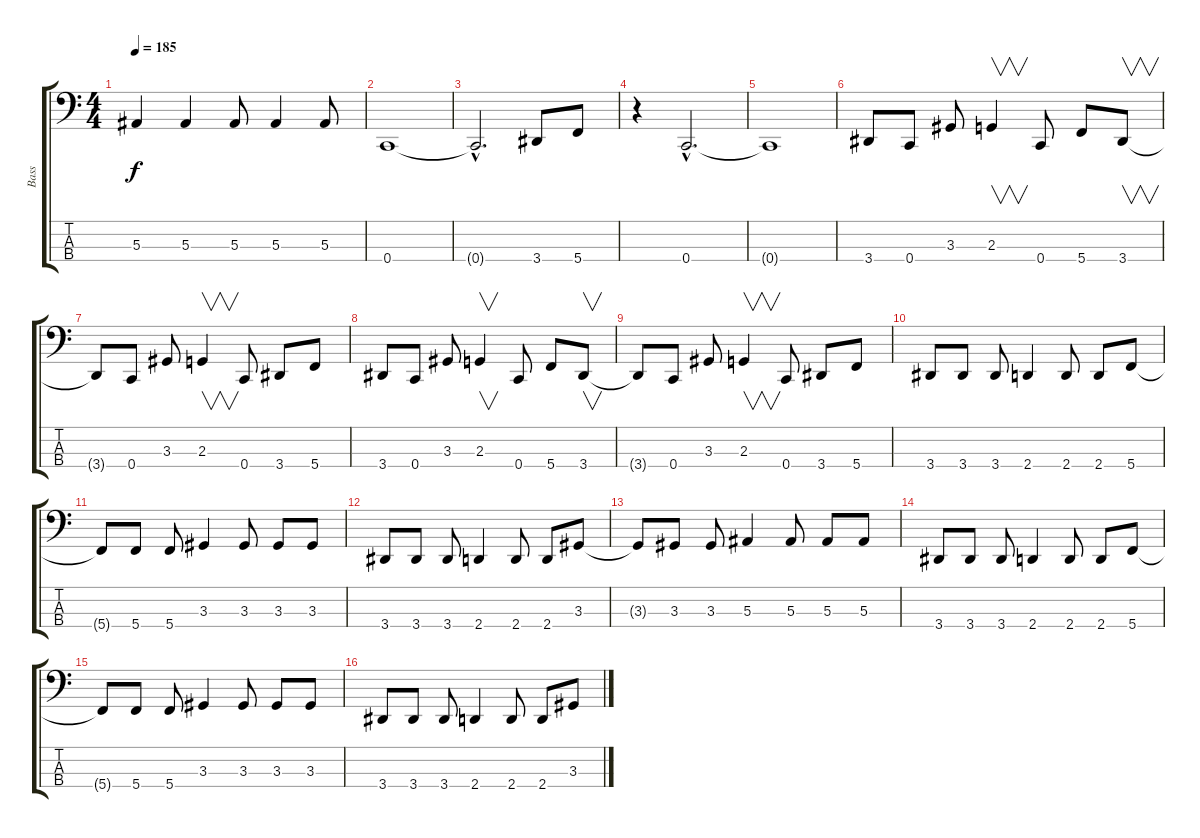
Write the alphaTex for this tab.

\track ("Bass" "Bass") {instrument slapbass1}
\staff {score tabs}
\tuning (Eb2 Bb1 F1 C1) {hide}
\ts (4 4)
\tempo 185
\clef f4
\ks c
5.3{t}.4{dy f} 5.3.4 5.3.8 5.3.4 5.3.8 |
0.4.1 |
0.4{hac t}.2{d} 3.4.8 5.4.8 |
r.4 0.4{hac}.2{d} |
0.4{t}.1 |
3.4.8 0.4.8 3.3.8 2.3.4{v} 0.4.8 5.4.8 3.4.8{v} |
3.4{t}.8 0.4.8 3.3.8 2.3.4{v} 0.4.8 3.4.8 5.4.8 |
3.4.8 0.4.8 3.3.8 2.3.4{v} 0.4.8 5.4.8 3.4.8{v} |
3.4{t}.8 0.4.8 3.3.8 2.3.4{v} 0.4.8 3.4.8 5.4.8 |
3.4.8 3.4.8 3.4.8 2.4.4 2.4.8 2.4.8 5.4.8 |
5.4{t}.8 5.4.8 5.4.8 3.3.4 3.3.8 3.3.8 3.3.8 |
3.4.8 3.4.8 3.4.8 2.4.4 2.4.8 2.4.8 3.3.8 |
3.3{t}.8 3.3.8 3.3.8 5.3.4 5.3.8 5.3.8 5.3.8 |
3.4.8 3.4.8 3.4.8 2.4.4 2.4.8 2.4.8 5.4.8 |
5.4{t}.8 5.4.8 5.4.8 3.3.4 3.3.8 3.3.8 3.3.8 |
3.4.8 3.4.8 3.4.8 2.4.4 2.4.8 2.4.8 3.3.8
